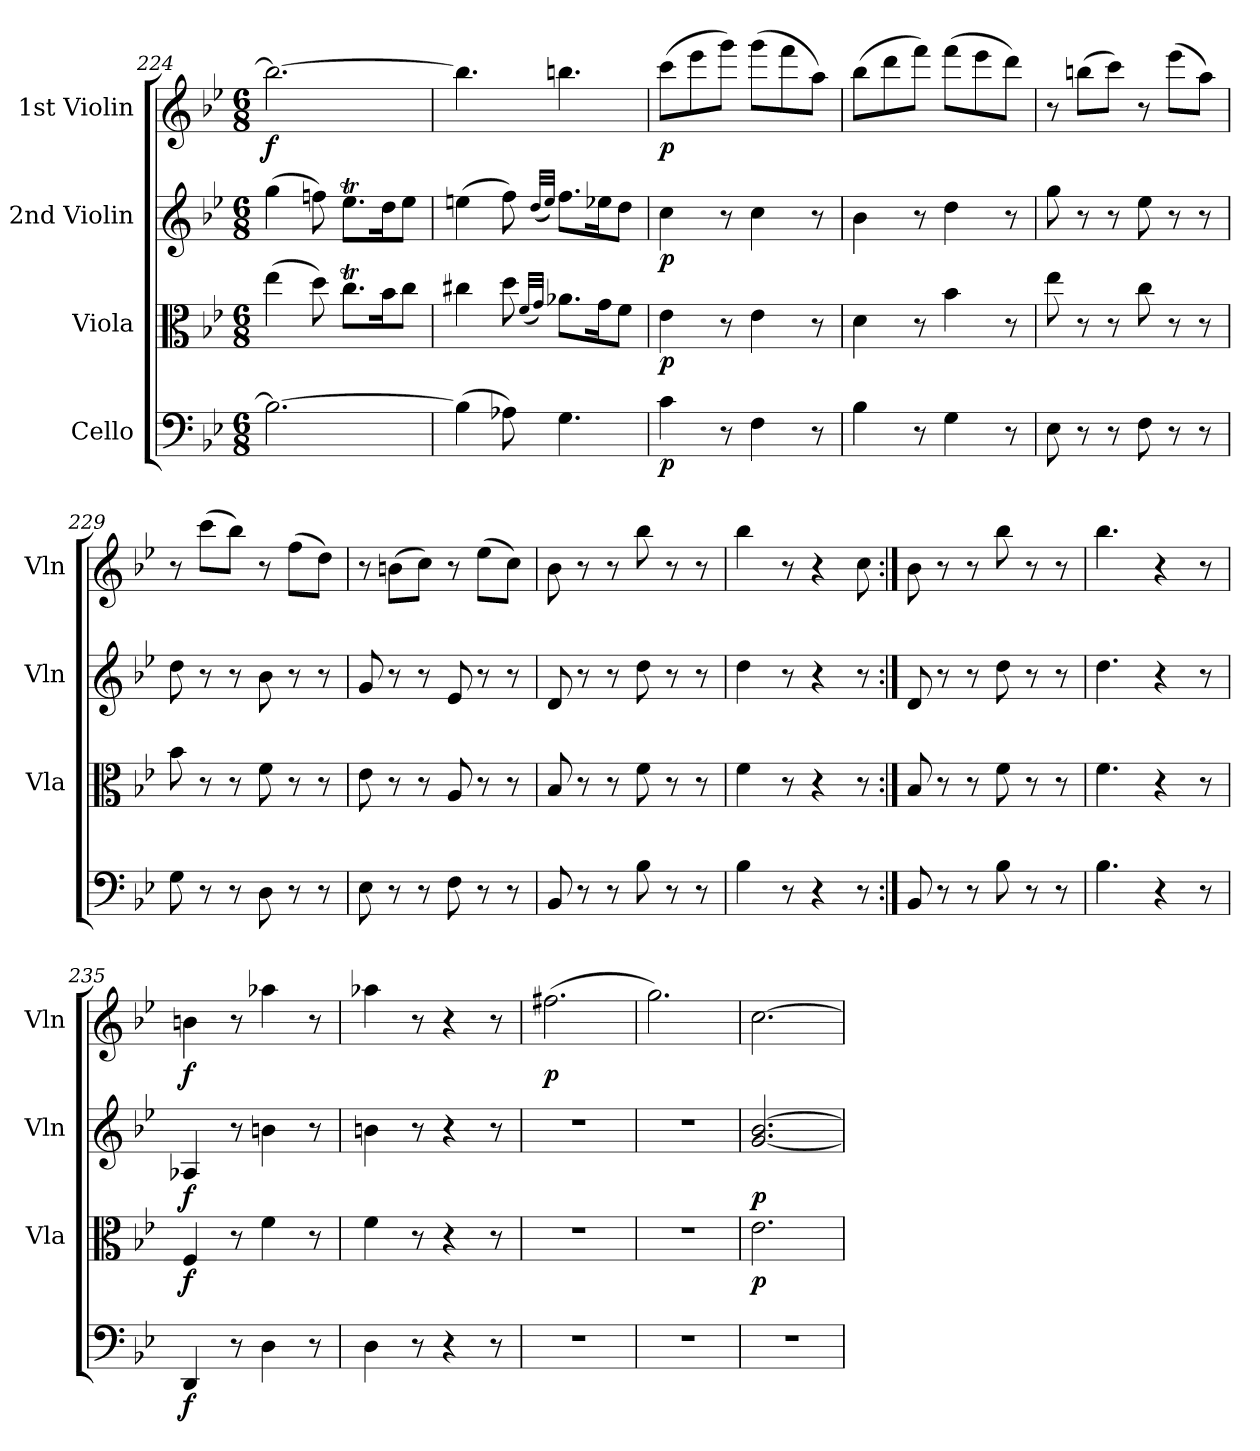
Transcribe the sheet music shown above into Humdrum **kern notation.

**kern	**dynam	**kern	**dynam	**kern	**dynam	**kern	**dynam
*part4	*part4	*part3	*part3	*part2	*part2	*part1	*part1
*staff4	*staff4	*staff3	*staff3	*staff2	*staff2	*staff1	*staff1
*I"Cello	*	*I"Viola	*	*I"2nd Violin	*	*I"1st Violin	*
*	*	*I'Vla	*	*I'Vln	*	*I'Vln	*
*clefF4	*	*clefC3	*	*clefG2	*	*clefG2	*
*k[b-e-]	*	*k[b-e-]	*	*k[b-e-]	*	*k[b-e-]	*
*B-:	*	*B-:	*	*B-:	*	*B-:	*
*M6/8	*	*M6/8	*	*M6/8	*	*M6/8	*
=224	=224	=224	=224	=224	=224	=224	=224
!	!	!	!	!	!	!	!LO:DY:b
2.B-\_	.	(4ee-\	.	(4gg\	.	2.bb-\_	f
.	.	8dd\)	.	8ffn\)	.	.	.
.	.	8.ccT\L	.	8.ee-T\L	.	.	.
.	.	16b-\k	.	16dd\k	.	.	.
.	.	8cc\J	.	8ee-\J	.	.	.
=225	=225	=225	=225	=225	=225	=225	=225
(4B-\]	.	4cc#X\	.	(4een\	.	4.bb-\]	.
8A-X\)	.	8dd\	.	8ff\)	.	.	.
.	.	(32qf/LLL	.	(32qdd/LLL	.	.	.
.	.	32qg/JJJ)	.	32qee/JJJ)	.	.	.
4.G\	.	8.a-X\L	.	8.ff\L	.	4.bbn\	.
.	.	16g\k	.	16ee-X\k	.	.	.
.	.	8f\J	.	8dd\J	.	.	.
=226	=226	=226	=226	=226	=226	=226	=226
!	!LO:DY:b	!	!LO:DY:b	!	!LO:DY:b	!	!LO:DY:b
4c\	p	4e-\	p	4cc\	p	(8ccc\L	p
.	.	.	.	.	.	8eee-\	.
8r	.	8r	.	8r	.	8ggg\J)	.
4F\	.	4e-\	.	4cc\	.	(8ggg\L	.
.	.	.	.	.	.	8fff\	.
8r	.	8r	.	8r	.	8aa\J)	.
=227	=227	=227	=227	=227	=227	=227	=227
4B-\	.	4d\	.	4b-\	.	(8bb-\L	.
.	.	.	.	.	.	8ddd\	.
8r	.	8r	.	8r	.	8fff\J)	.
4G\	.	4b-\	.	4dd\	.	(8fff\L	.
.	.	.	.	.	.	8eee-\	.
8r	.	8r	.	8r	.	8ddd\J)	.
=228	=228	=228	=228	=228	=228	=228	=228
8E-\	.	8ee-\	.	8gg\	.	8r	.
8r	.	8r	.	8r	.	(8bbn\L	.
8r	.	8r	.	8r	.	8ccc\J)	.
8F\	.	8cc\	.	8ee-\	.	8r	.
8r	.	8r	.	8r	.	(8eee-\L	.
8r	.	8r	.	8r	.	8aa\J)	.
=229	=229	=229	=229	=229	=229	=229	=229
8G\	.	8b-\	.	8dd\	.	8r	.
8r	.	8r	.	8r	.	(8ccc\L	.
8r	.	8r	.	8r	.	8bb-\J)	.
8D\	.	8f\	.	8b-\	.	8r	.
8r	.	8r	.	8r	.	(8ff\L	.
8r	.	8r	.	8r	.	8dd\J)	.
=230	=230	=230	=230	=230	=230	=230	=230
8E-\	.	8e-\	.	8g/	.	8r	.
8r	.	8r	.	8r	.	(8bn\L	.
8r	.	8r	.	8r	.	8cc\J)	.
8F\	.	8A/	.	8e-/	.	8r	.
8r	.	8r	.	8r	.	(8ee-\L	.
8r	.	8r	.	8r	.	8cc\J)	.
=231	=231	=231	=231	=231	=231	=231	=231
8BB-/	.	8B-/	.	8d/	.	8b-\	.
8r	.	8r	.	8r	.	8r	.
8r	.	8r	.	8r	.	8r	.
8B-\	.	8f\	.	8dd\	.	8bb-\	.
8r	.	8r	.	8r	.	8r	.
8r	.	8r	.	8r	.	8r	.
=232	=232	=232	=232	=232	=232	=232	=232
4B-\	.	4f\	.	4dd\	.	4bb-\	.
8r	.	8r	.	8r	.	8r	.
4r	.	4r	.	4r	.	4r	.
8r	.	8r	.	8r	.	8cc\	.
=233:|!	=233:|!	=233:|!	=233:|!	=233:|!	=233:|!	=233:|!	=233:|!
8BB-/	.	8B-/	.	8d/	.	8b-\	.
8r	.	8r	.	8r	.	8r	.
8r	.	8r	.	8r	.	8r	.
8B-\	.	8f\	.	8dd\	.	8bb-\	.
8r	.	8r	.	8r	.	8r	.
8r	.	8r	.	8r	.	8r	.
=234	=234	=234	=234	=234	=234	=234	=234
4.B-\	.	4.f\	.	4.dd\	.	4.bb-\	.
4r	.	4r	.	4r	.	4r	.
8r	.	8r	.	8r	.	8r	.
=235	=235	=235	=235	=235	=235	=235	=235
!	!LO:DY:b	!	!LO:DY:b	!	!LO:DY:b	!	!LO:DY:b
4DD/	f	4F/	f	4A-X/	f	4bn\	f
8r	.	8r	.	8r	.	8r	.
4D\	.	4f\	.	4bn\	.	4aa-X\	.
8r	.	8r	.	8r	.	8r	.
=236	=236	=236	=236	=236	=236	=236	=236
4D\	.	4f\	.	4bn\	.	4aa-X\	.
8r	.	8r	.	8r	.	8r	.
4r	.	4r	.	4r	.	4r	.
8r	.	8r	.	8r	.	8r	.
=237	=237	=237	=237	=237	=237	=237	=237
!	!	!	!	!	!	!	!LO:DY:b
2.r	.	2.r	.	2.r	.	(2.ff#X\	p
=238	=238	=238	=238	=238	=238	=238	=238
2.r	.	2.r	.	2.r	.	2.gg\)	.
=239	=239	=239	=239	=239	=239	=239	=239
!	!	!	!LO:DY:b	!	!LO:DY:b	!	!
2.r	.	2.e-\	p	[2.g/ [2.b-/	p	[2.cc\	.
=	=	=	=	=	=	=	=
*-	*-	*-	*-	*-	*-	*-	*-
